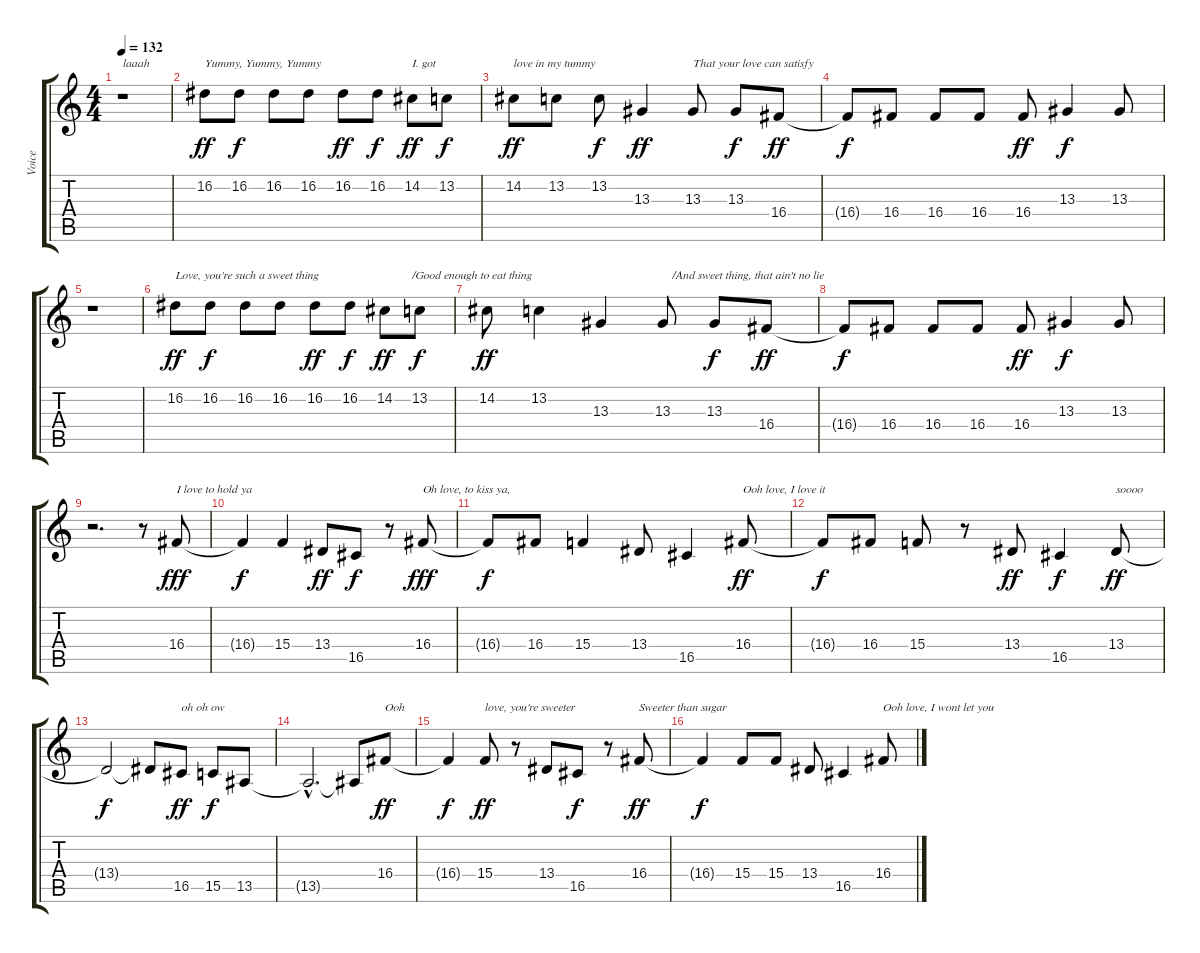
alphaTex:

\track ("Voice" "Voice") {instrument bassoon}
\staff {score tabs}
\tuning (E4 B3 G3 D3 A2 E2) {hide}
\ts (4 4)
\tempo 132
\clef g2
\ks c
r.1{txt "laaah" dy f} |
\section ("" "")
16.2.8{txt "Yummy, Yummy, Yummy" dy ff volume 12} 16.2.8{dy f} 16.2.8 16.2.8 16.2.8{dy ff} 16.2.8{dy f} 14.2.8{txt "I. got " dy ff} 13.2.8{dy f} |
14.2.8{txt "love in my tummy" dy ff} 13.2.8 13.2.8{dy f} 13.3.4{dy ff} 13.3.8{txt "That your love can satisfy"} 13.3.8{dy f} 16.4.8{dy ff} |
16.4{t}.8{dy f} 16.4.8 16.4.8 16.4.8 16.4.8{dy ff} 13.3.4{dy f} 13.3.8 |
r.1 |
16.2.8{txt "Love, you're such a sweet thing" dy ff volume 12} 16.2.8{dy f} 16.2.8 16.2.8 16.2.8{dy ff} 16.2.8{dy f} 14.2.8{txt "         /Good enough to eat thing" dy ff} 13.2.8{dy f} |
14.2.8{dy ff} 13.2.4 13.3.4 13.3.8{txt "   /And sweet thing, that ain't no lie"} 13.3.8{dy f} 16.4.8{dy ff} |
16.4{t}.8{dy f} 16.4.8 16.4.8 16.4.8 16.4.8{dy ff} 13.3.4{dy f} 13.3.8 |
\section ("" "")
r.2{d} r.8 16.4.8{txt "I love to hold ya" dy fff} |
16.4{t}.4{dy f} 15.4.4 13.4.8{dy ff} 16.5.8{dy f} r.8 16.4.8{txt "Oh love, to kiss ya," dy fff} |
16.4{t}.8{dy f} 16.4.8 15.4.4 13.4.8 16.5.4 16.4.8{txt "Ooh love, I love it" dy ff} |
16.4{t}.8{dy f} 16.4.8 15.4.8 r.8 13.4.8{dy ff} 16.5.4{dy f} 13.4.8{txt "soooo" dy ff} |
13.4{t}.2{dy f} 13.4{t}.8 16.5.8{txt "oh oh ow" dy ff} 15.5.8{dy f} 13.5.8 |
13.5{hac t}.2{d} 13.5{t}.8 16.4.8{txt "Ooh " dy ff} |
16.4{t}.4{dy f} 15.4.8{txt "love, you're sweeter" dy ff} r.8 13.4.8 16.5.8{dy f} r.8 16.4.8{txt "Sweeter than sugar" dy ff} |
16.4{t}.4{dy f} 15.4.8 15.4.8 13.4.8 16.5.4 16.4.8{txt "Ooh love, I wont let you "}
